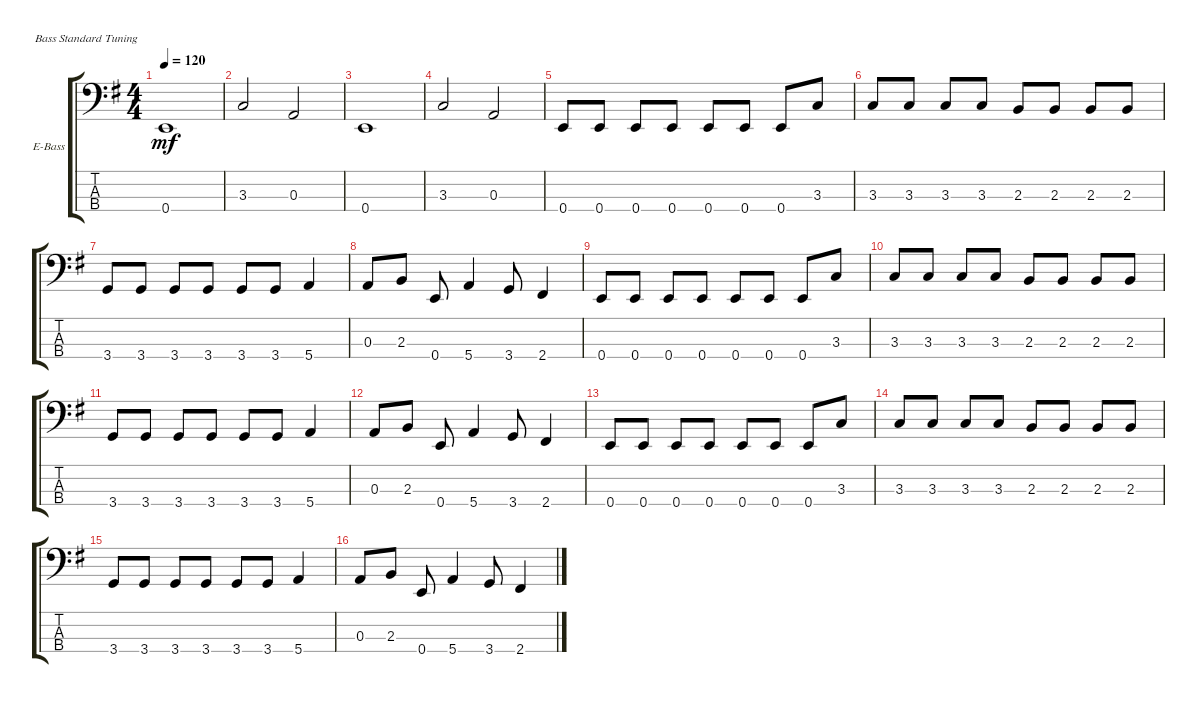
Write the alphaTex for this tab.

\defaultSystemsLayout 4
\bracketExtendMode groupsimilarinstruments
\firstSystemTrackNameOrientation horizontal
\otherSystemsTrackNameOrientation horizontal
\track ("Electric Bass" "E-Bass") {instrument electricbassfinger}
\staff {score tabs}
\tuning (G2 D2 A1 E1)
\ts (4 4)
\tempo 120
\clef f4
\ks eminor
0.4.1{dy mf} |
3.3.2 0.3.2 |
0.4.1 |
3.3.2 0.3.2 |
0.4.8 0.4.8 0.4.8 0.4.8 0.4.8 0.4.8 0.4.8 3.3.8 |
3.3.8 3.3.8 3.3.8 3.3.8 2.3.8 2.3.8 2.3.8 2.3.8 |
3.4.8 3.4.8 3.4.8 3.4.8 3.4.8 3.4.8 5.4.4 |
0.3.8 2.3.8 0.4.8 5.4.4 3.4.8 2.4.4 |
0.4.8 0.4.8 0.4.8 0.4.8 0.4.8 0.4.8 0.4.8 3.3.8 |
3.3.8 3.3.8 3.3.8 3.3.8 2.3.8 2.3.8 2.3.8 2.3.8 |
3.4.8 3.4.8 3.4.8 3.4.8 3.4.8 3.4.8 5.4.4 |
0.3.8 2.3.8 0.4.8 5.4.4 3.4.8 2.4.4 |
0.4.8 0.4.8 0.4.8 0.4.8 0.4.8 0.4.8 0.4.8 3.3.8 |
3.3.8 3.3.8 3.3.8 3.3.8 2.3.8 2.3.8 2.3.8 2.3.8 |
3.4.8 3.4.8 3.4.8 3.4.8 3.4.8 3.4.8 5.4.4 |
0.3.8 2.3.8 0.4.8 5.4.4 3.4.8 2.4.4
